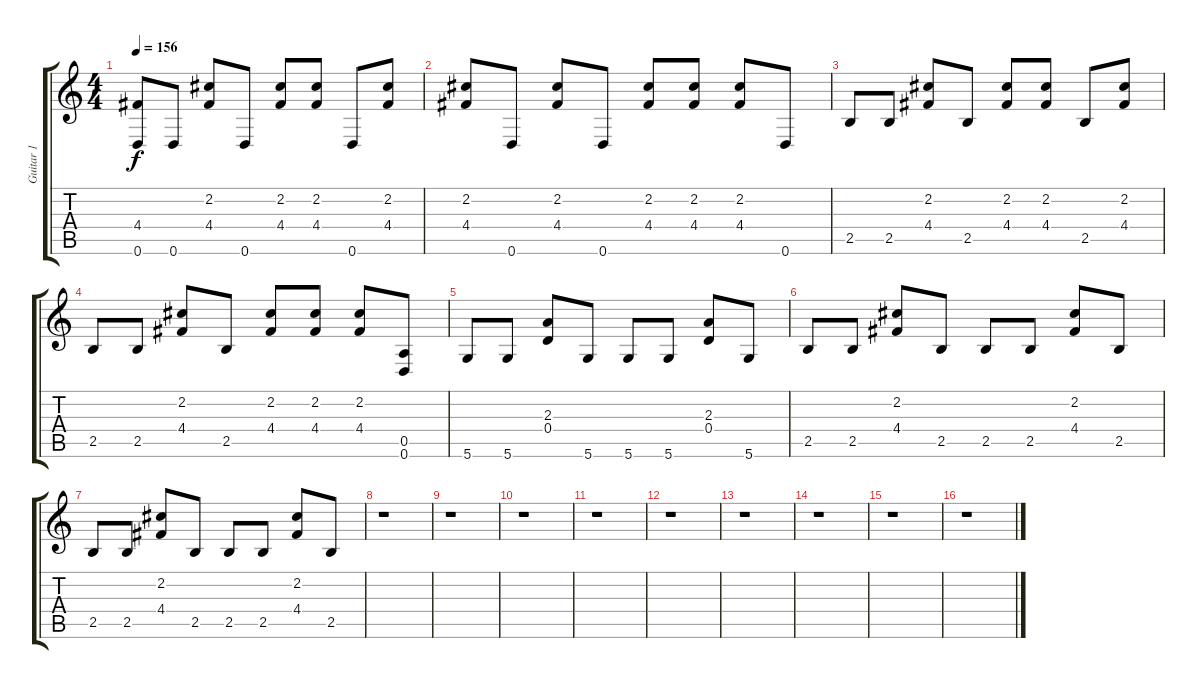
\track ("Guitar 1" "Guitar 1") {instrument electricguitarjazz}
\staff {score tabs}
\tuning (E4 B3 G3 D3 A2 D2) {hide}
\ts (4 4)
\tempo 156
\clef g2
\ks c
(4.4 0.6).8{dy f} 0.6.8 (2.2 4.4).8 0.6.8 (2.2 4.4).8 (2.2 4.4).8 0.6.8 (2.2 4.4).8 |
(2.2 4.4).8 0.6.8 (2.2 4.4).8 0.6.8 (2.2 4.4).8 (2.2 4.4).8 (2.2 4.4).8 0.6.8 |
2.5.8 2.5.8 (2.2 4.4).8 2.5.8 (2.2 4.4).8 (2.2 4.4).8 2.5.8 (2.2 4.4).8 |
2.5.8 2.5.8 (2.2 4.4).8 2.5.8 (2.2 4.4).8 (2.2 4.4).8 (2.2 4.4).8 (0.5 0.6).8 |
5.6.8 5.6.8 (2.3 0.4).8 5.6.8 5.6.8 5.6.8 (2.3 0.4).8 5.6.8 |
2.5.8 2.5.8 (2.2 4.4).8 2.5.8 2.5.8 2.5.8 (2.2 4.4).8 2.5.8 |
2.5.8 2.5.8 (2.2 4.4).8 2.5.8 2.5.8 2.5.8 (2.2 4.4).8 2.5.8 |
r.1 |
r.1 |
r.1 |
r.1 |
r.1 |
r.1 |
r.1 |
r.1 |
r.1
